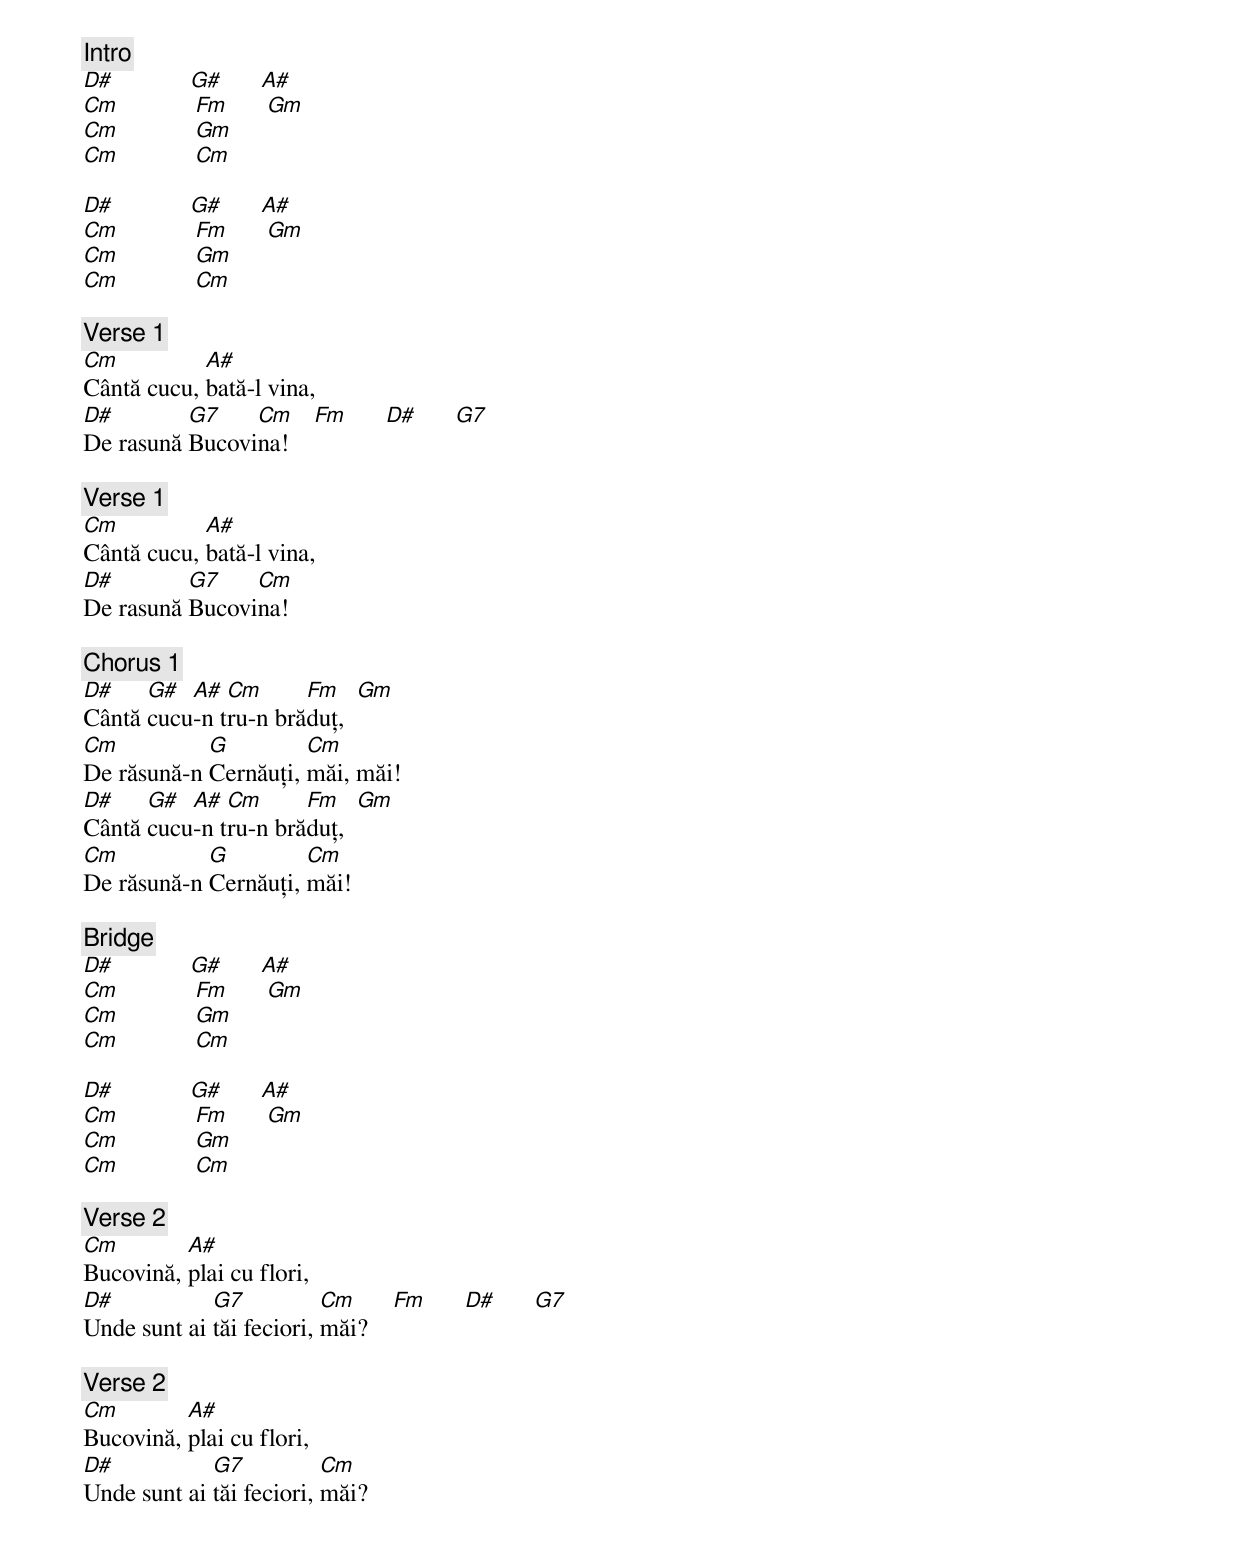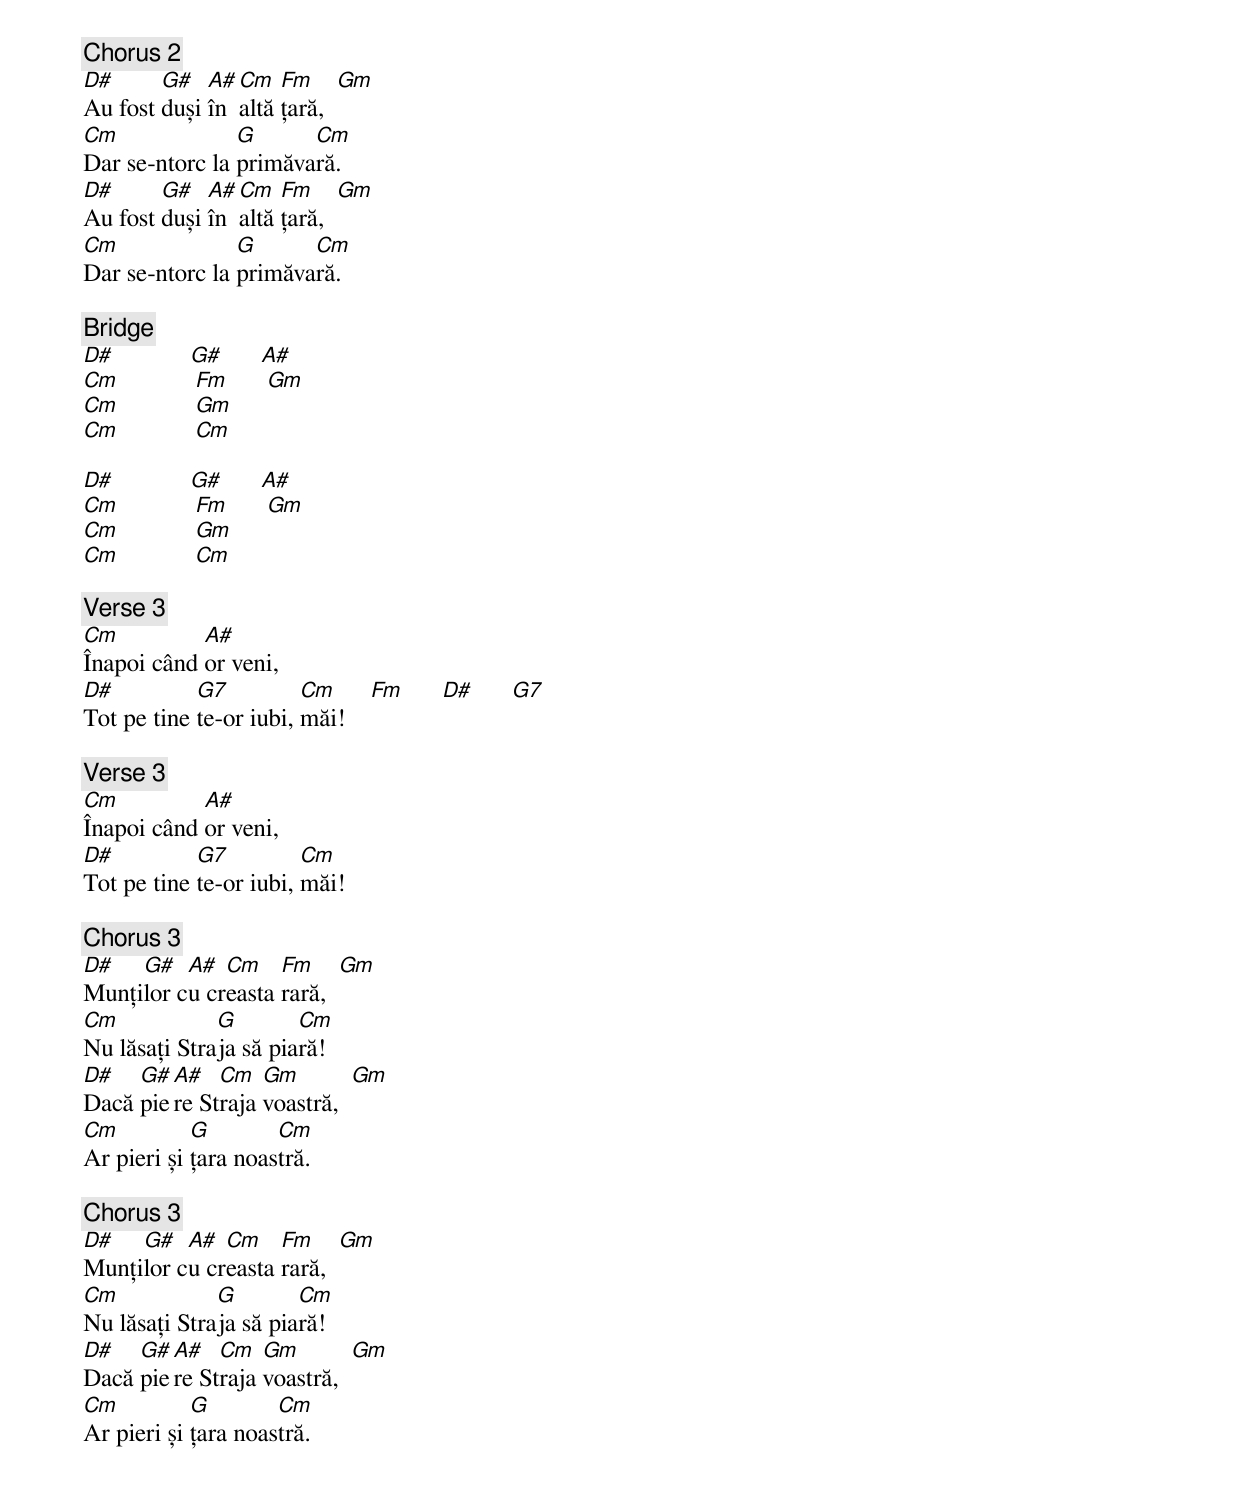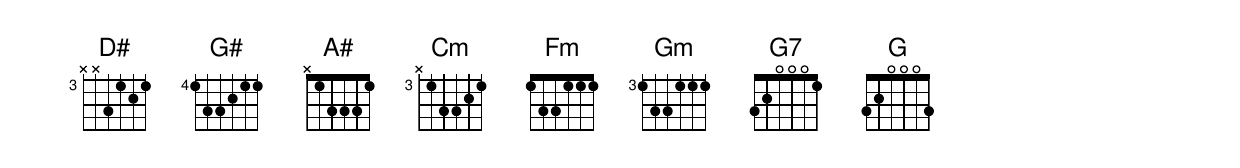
{c: Intro}
[D#]            [G#]      [A#]
[Cm]            [Fm]      [Gm]
[Cm]            [Gm]
[Cm]            [Cm]

[D#]            [G#]      [A#]
[Cm]            [Fm]      [Gm]
[Cm]            [Gm]
[Cm]            [Cm]

{c: Verse 1}
[Cm]Cântă cucu, [A#]bată-l vina,
[D#]De rasună [G7]Bucovi[Cm]na!    [Fm]      [D#]      [G7]

{c: Verse 1}
[Cm]Cântă cucu, [A#]bată-l vina,
[D#]De rasună [G7]Bucovi[Cm]na!

{c: Chorus 1}
[D#]Cântă [G#]cucu[A#]-n t[Cm]ru-n bră[Fm]duț,  [Gm]
[Cm]De răsună-n [G]Cernăuți, [Cm]măi, măi!
[D#]Cântă [G#]cucu[A#]-n t[Cm]ru-n bră[Fm]duț,  [Gm]
[Cm]De răsună-n [G]Cernăuți, [Cm]măi!

{c: Bridge}
[D#]            [G#]      [A#]
[Cm]            [Fm]      [Gm]
[Cm]            [Gm]
[Cm]            [Cm]

[D#]            [G#]      [A#]
[Cm]            [Fm]      [Gm]
[Cm]            [Gm]
[Cm]            [Cm]

{c: Verse 2}
[Cm]Bucovină, [A#]plai cu flori,
[D#]Unde sunt ai [G7]tăi feciori, [Cm]măi?    [Fm]      [D#]      [G7]

{c: Verse 2}
[Cm]Bucovină, [A#]plai cu flori,
[D#]Unde sunt ai [G7]tăi feciori, [Cm]măi?

{c: Chorus 2}
[D#]Au fost [G#]duși [A#]în [Cm]altă [Fm]țară,  [Gm]
[Cm]Dar se-ntorc la [G]primăva[Cm]ră.
[D#]Au fost [G#]duși [A#]în [Cm]altă [Fm]țară,  [Gm]
[Cm]Dar se-ntorc la [G]primăva[Cm]ră.

{c: Bridge}
[D#]            [G#]      [A#]
[Cm]            [Fm]      [Gm]
[Cm]            [Gm]
[Cm]            [Cm]

[D#]            [G#]      [A#]
[Cm]            [Fm]      [Gm]
[Cm]            [Gm]
[Cm]            [Cm]

{c: Verse 3}
[Cm]Înapoi când [A#]or veni,
[D#]Tot pe tine [G7]te-or iubi, [Cm]măi!    [Fm]      [D#]      [G7]

{c: Verse 3}
[Cm]Înapoi când [A#]or veni,
[D#]Tot pe tine [G7]te-or iubi, [Cm]măi!

{c: Chorus 3}
[D#]Munți[G#]lor c[A#]u cr[Cm]easta [Fm]rară,  [Gm]
[Cm]Nu lăsați Stra[G]ja să pia[Cm]ră!
[D#]Dacă [G#]pie[A#]re St[Cm]raja [Gm]voastră,  [Gm]
[Cm]Ar pieri și [G]țara noas[Cm]tră.

{c: Chorus 3}
[D#]Munți[G#]lor c[A#]u cr[Cm]easta [Fm]rară,  [Gm]
[Cm]Nu lăsați Stra[G]ja să pia[Cm]ră!
[D#]Dacă [G#]pie[A#]re St[Cm]raja [Gm]voastră,  [Gm]
[Cm]Ar pieri și [G]țara noas[Cm]tră.
